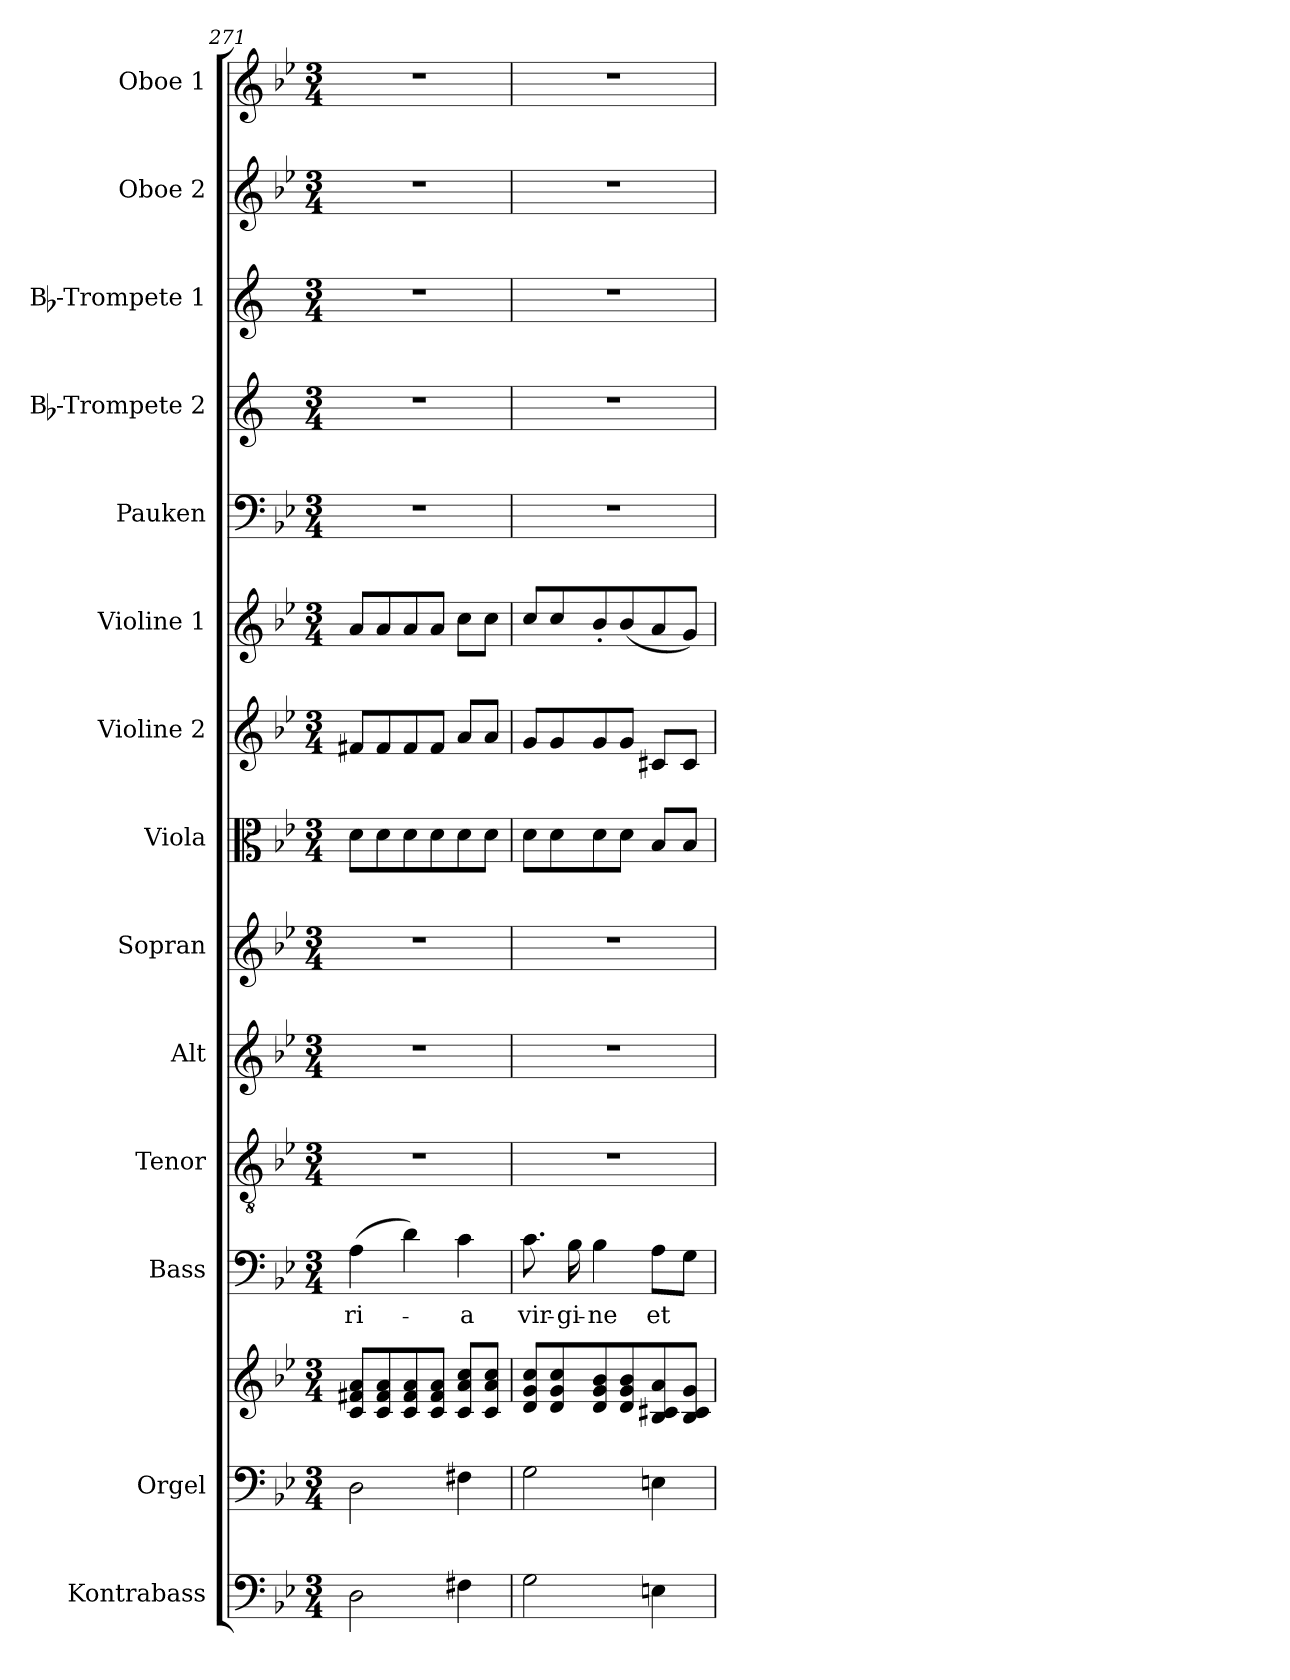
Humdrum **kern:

**kern	**kern	**kern	**kern	**text	**kern	**kern	**kern	**kern	**kern	**kern	**kern	**kern	**kern	**kern	**kern
*part14	*part13	*part13	*part12	*part12	*part11	*part10	*part9	*part8	*part7	*part6	*part5	*part4	*part3	*part2	*part1
*staff15	*staff14	*staff13	*staff12	*staff12	*staff11	*staff10	*staff9	*staff8	*staff7	*staff6	*staff5	*staff4	*staff3	*staff2	*staff1
*I"Kontrabass	*I"Orgel	*	*I"Bass	*	*I"Tenor	*I"Alt	*I"Sopran	*I"Viola	*I"Violine 2	*I"Violine 1	*I"Pauken	*I"Bb-Trompete 2	*I"Bb-Trompete 1	*I"Oboe 2	*I"Oboe 1
*I'Kb.	*I'Org.	*	*I'B.	*	*I'T.	*I'A.	*I'S.	*I'Vla.	*I'Vl. 2	*I'Vl. 1	*I'Pk.	*I'Bb Trp. 2	*I'Bb Trp. 1	*I'Ob. 2	*I'Ob. 1
*clefF4	*clefF4	*clefG2	*clefF4	*	*clefGv2	*clefG2	*clefG2	*clefC3	*clefG2	*clefG2	*clefF4	*clefG2	*clefG2	*clefG2	*clefG2
*ITrd7c12	*	*	*	*	*	*	*	*	*	*	*	*ITrd1c2	*ITrd1c2	*	*
*k[b-e-]	*k[b-e-]	*k[b-e-]	*k[b-e-]	*	*k[b-e-]	*k[b-e-]	*k[b-e-]	*k[b-e-]	*k[b-e-]	*k[b-e-]	*k[b-e-]	*k[b-e-]	*k[b-e-]	*k[b-e-]	*k[b-e-]
*B-:	*B-:	*B-:	*B-:	*	*B-:	*B-:	*B-:	*B-:	*B-:	*B-:	*B-:	*B-:	*B-:	*B-:	*B-:
*M3/4	*M3/4	*M3/4	*M3/4	*	*M3/4	*M3/4	*M3/4	*M3/4	*M3/4	*M3/4	*M3/4	*M3/4	*M3/4	*M3/4	*M3/4
=271	=271	=271	=271	=271	=271	=271	=271	=271	=271	=271	=271	=271	=271	=271	=271
!	!	!	!	!LO:LY:b	!	!	!	!	!	!	!	!	!	!	!
2DD\	2D\	8c/ 8f#X/ 8a/L	(>4A\	-ri-	2.r	2.r	2.r	8d\L	8f#X/L	8a/L	2.r	2.r	2.r	2.r	2.r
.	.	8c/ 8f#/ 8a/	.	.	.	.	.	8d\	8f#/	8a/	.	.	.	.	.
.	.	8c/ 8f#/ 8a/	4d\)	.	.	.	.	8d\	8f#/	8a/	.	.	.	.	.
.	.	8c/ 8f#/ 8a/J	.	.	.	.	.	8d\	8f#/J	8a/J	.	.	.	.	.
!	!	!	!	!LO:LY:b	!	!	!	!	!	!	!	!	!	!	!
4FF#X\	4F#X\	8c/ 8a/ 8cc/L	4c\	-a	.	.	.	8d\	8a/L	8cc\L	.	.	.	.	.
.	.	8c/ 8a/ 8cc/J	.	.	.	.	.	8d\J	8a/J	8cc\J	.	.	.	.	.
=272	=272	=272	=272	=272	=272	=272	=272	=272	=272	=272	=272	=272	=272	=272	=272
!	!	!	!	!LO:LY:b	!	!	!	!	!	!	!	!	!	!	!
2GG\	2G\	8d/ 8g/ 8cc/L	8.c\	vir-	2.r	2.r	2.r	8d\L	8g/L	8cc/L	2.r	2.r	2.r	2.r	2.r
.	.	8d/ 8g/ 8cc/	.	.	.	.	.	8d\	8g/	8cc/	.	.	.	.	.
!	!	!	!	!LO:LY:b	!	!	!	!	!	!	!	!	!	!	!
.	.	.	16B-\	-gi-	.	.	.	.	.	.	.	.	.	.	.
!	!	!	!	!LO:LY:b	!	!	!	!	!	!	!	!	!	!	!
.	.	8d/ 8g/ 8b-/	4B-\	-ne	.	.	.	8d\	8g/	8b-'</	.	.	.	.	.
.	.	8d/ 8g/ 8b-/	.	.	.	.	.	8d\J	8g/J	(<8b-/	.	.	.	.	.
!	!	!	!	!LO:LY:b	!	!	!	!	!	!	!	!	!	!	!
4EEn\	4En\	8B-/ 8c#X/ 8a/	8A\L	et	.	.	.	8B-/L	8c#X/L	8a/	.	.	.	.	.
.	.	8B-/ 8c#/ 8g/J	8G\J	.	.	.	.	8B-/J	8c#/J	8g/J)	.	.	.	.	.
=	=	=	=	=	=	=	=	=	=	=	=	=	=	=	=
*-	*-	*-	*-	*-	*-	*-	*-	*-	*-	*-	*-	*-	*-	*-	*-
